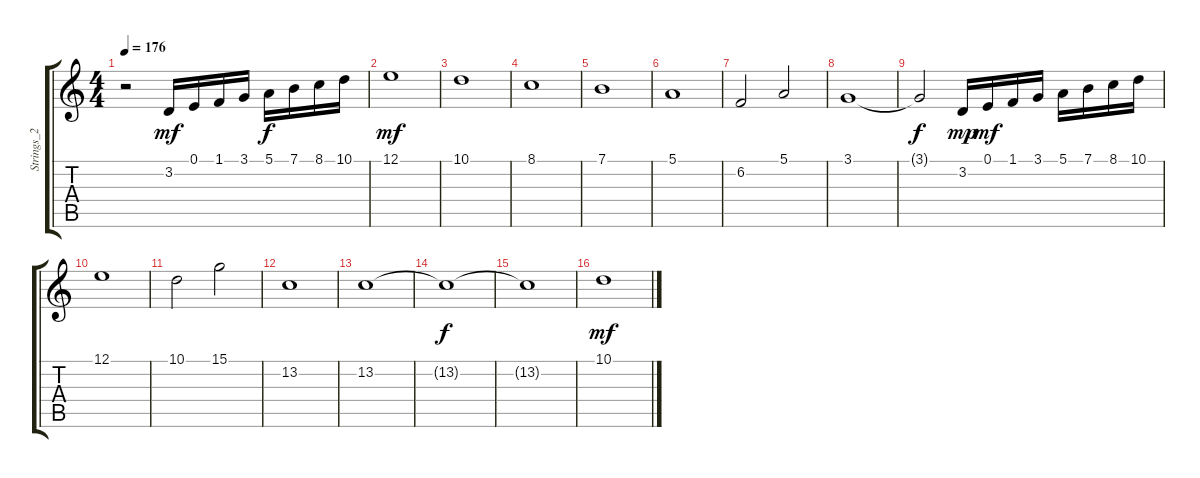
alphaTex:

\track ("Strings_2 " "Strings_2 ") {instrument frenchhorn}
\staff {score tabs}
\tuning (E4 B3 G3 D3 A2 E2) {hide}
\ts (4 4)
\tempo 176
\clef g2
\ks c
r.2{dy f} 3.2.16{dy mf balance 10} 0.1.16 1.1.16 3.1.16 5.1.16{dy f} 7.1.16 8.1.16 10.1.16 |
12.1.1{dy mf} |
10.1.1 |
8.1.1 |
7.1.1 |
5.1.1 |
6.2.2 5.1.2 |
3.1.1 |
3.1{t}.2{dy f} 3.2.16{dy mp} 0.1.16{dy mf} 1.1.16 3.1.16 5.1.16 7.1.16 8.1.16 10.1.16 |
12.1.1 |
10.1.2 15.1.2 |
13.2.1 |
13.2.1 |
13.2{t}.1{dy f} |
13.2{t}.1 |
10.1.1{dy mf}
